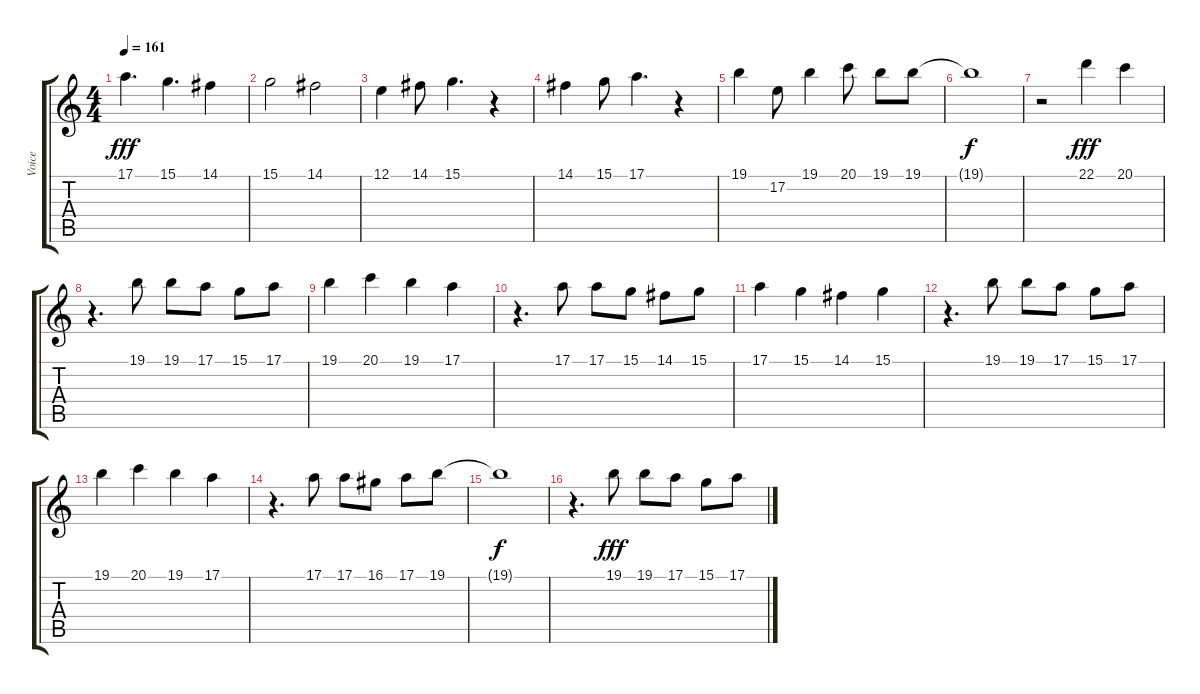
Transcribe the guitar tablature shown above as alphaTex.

\track ("Voice" "Voice") {instrument piccolo}
\staff {score tabs}
\tuning (E4 B3 G3 D3 A2 E2) {hide}
\ts (4 4)
\tempo 161
\clef g2
\ks c
17.1.4{d dy fff} 15.1.4{d} 14.1.4 |
15.1.2 14.1.2 |
12.1.4 14.1.8 15.1.4{d} r.4 |
14.1.4 15.1.8 17.1.4{d} r.4 |
19.1.4 17.2.8 19.1.4 20.1.8 19.1.8 19.1.8 |
19.1{t}.1{dy f} |
r.2 22.1.4{dy fff} 20.1.4 |
r.4{d} 19.1.8 19.1.8 17.1.8 15.1.8 17.1.8 |
19.1.4 20.1.4 19.1.4 17.1.4 |
r.4{d} 17.1.8 17.1.8 15.1.8 14.1.8 15.1.8 |
17.1.4 15.1.4 14.1.4 15.1.4 |
r.4{d} 19.1.8 19.1.8 17.1.8 15.1.8 17.1.8 |
19.1.4 20.1.4 19.1.4 17.1.4 |
r.4{d} 17.1.8 17.1.8 16.1.8 17.1.8 19.1.8 |
19.1{t}.1{dy f} |
r.4{d} 19.1.8{dy fff} 19.1.8 17.1.8 15.1.8 17.1.8
